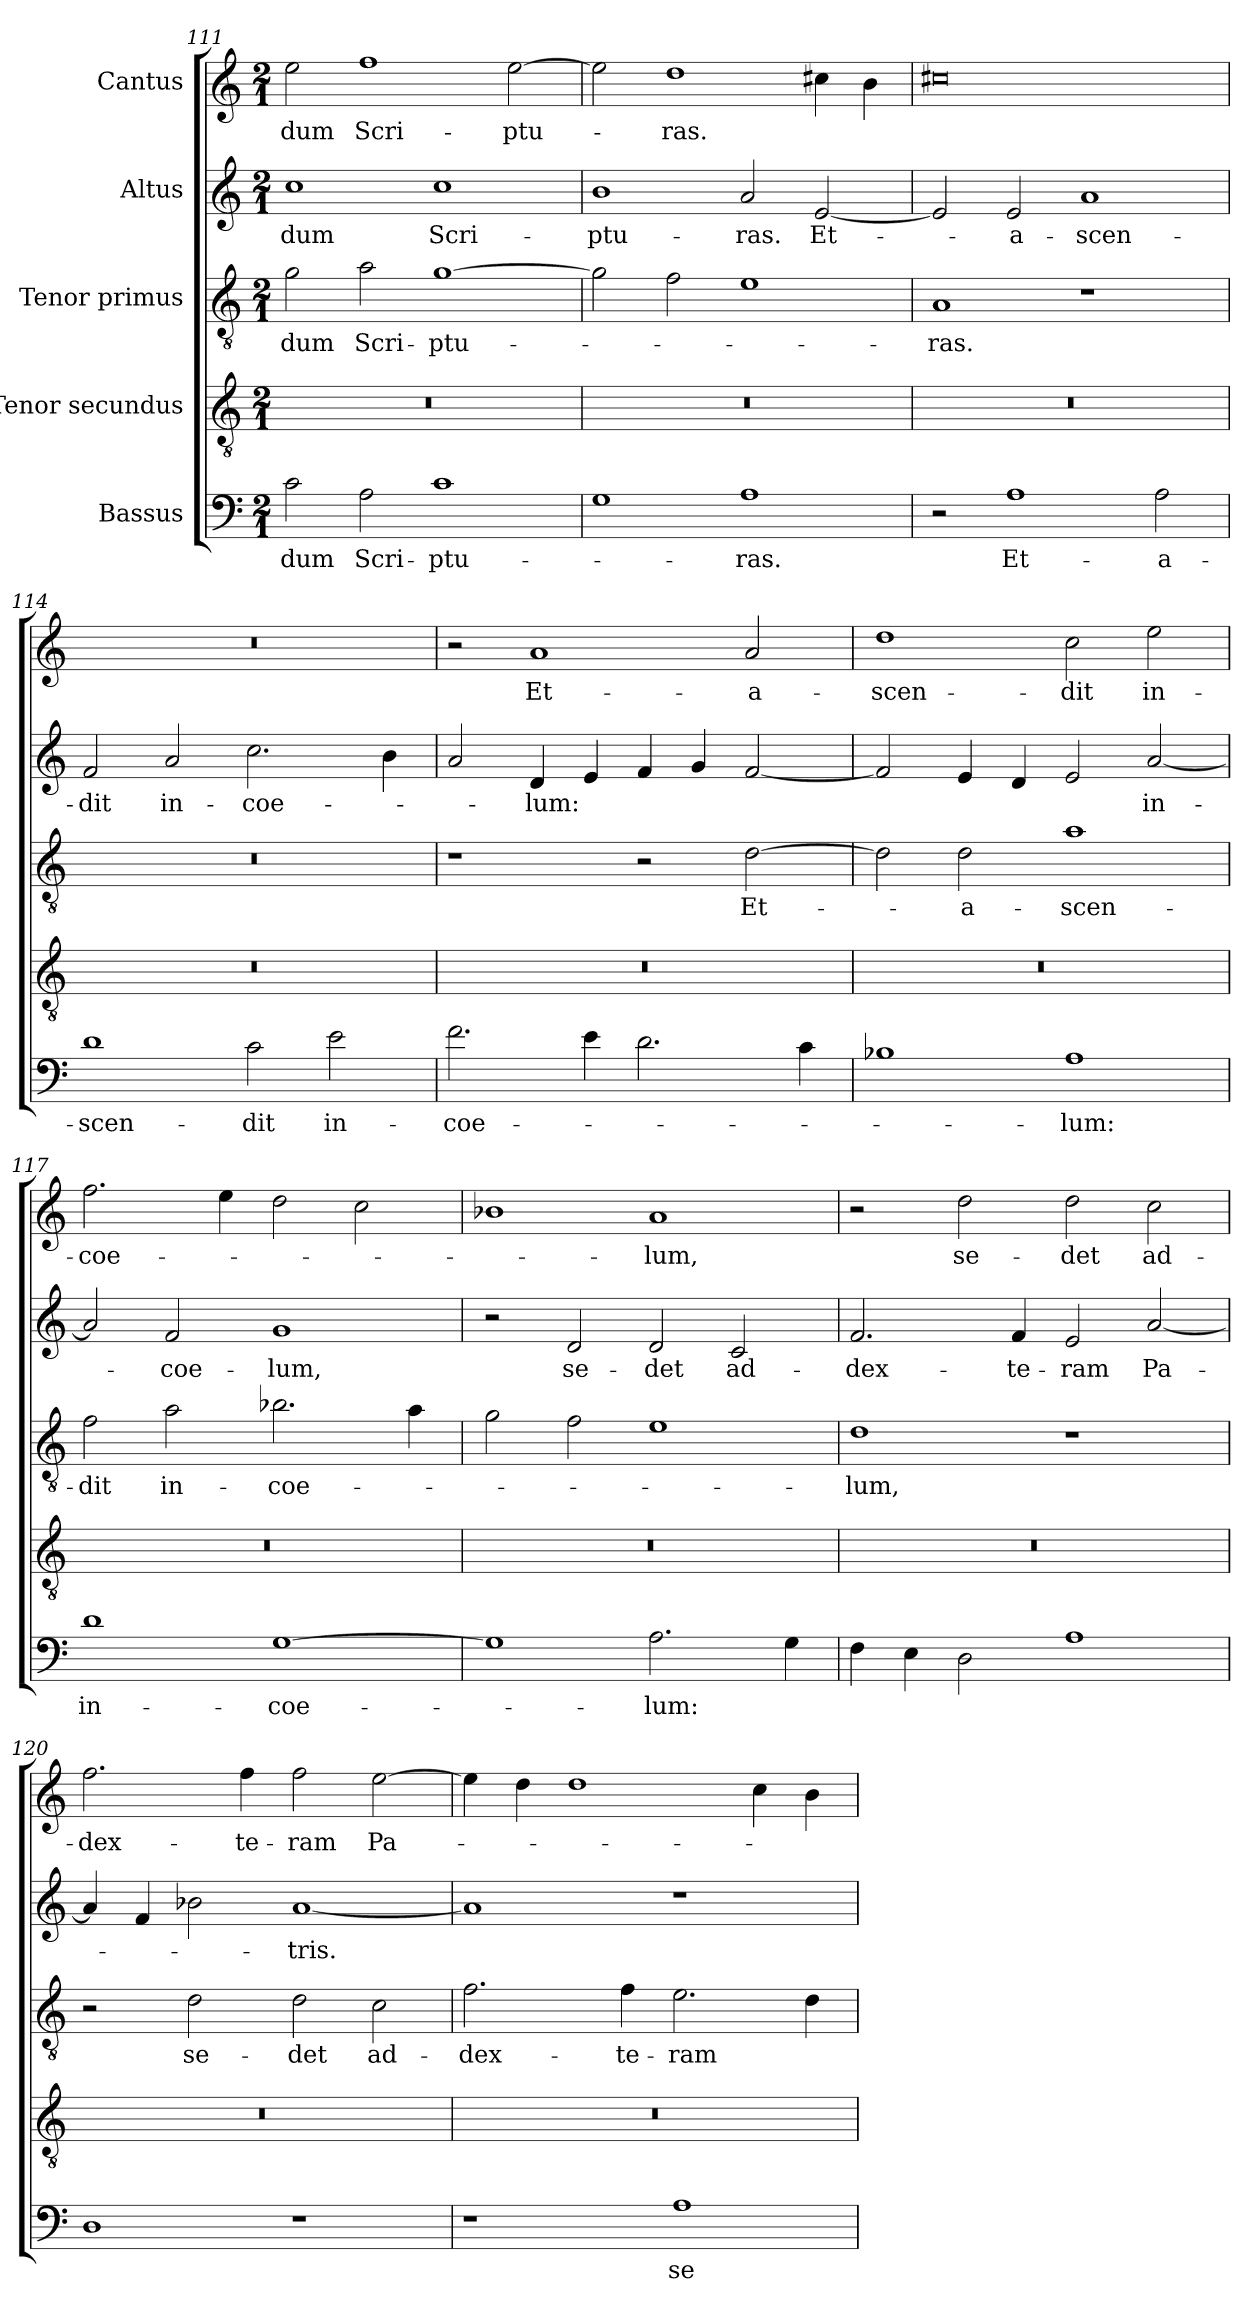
**kern	**text	**kern	**kern	**text	**kern	**text	**kern	**text
*part5	*part5	*part4	*part3	*part3	*part2	*part2	*part1	*part1
*staff5	*staff5	*staff4	*staff3	*staff3	*staff2	*staff2	*staff1	*staff1
*I"Bassus	*	*I"Tenor secundus	*I"Tenor primus	*	*I"Altus	*	*I"Cantus	*
*clefF4	*	*clefGv2	*clefGv2	*	*clefG2	*	*clefG2	*
*k[]	*	*k[]	*k[]	*	*k[]	*	*k[]	*
*M2/1	*	*M2/1	*M2/1	*	*M2/1	*	*M2/1	*
=111	=111	=111	=111	=111	=111	=111	=111	=111
2c\	-dum	0r	2g\	-dum	1cc\	-dum	2ee\	-dum
2A\	Scri-	.	2a\	Scri-	.	.	1ff\	Scri-
1c\	-ptu-	.	[1g\	-ptu-	1cc\	Scri-	.	.
.	.	.	.	.	.	.	[2ee\	-ptu-
=112	=112	=112	=112	=112	=112	=112	=112	=112
1G\	.	0r	2g\]	.	1b\	-ptu-	2ee\]	.
.	.	.	2f\	.	.	.	1dd\	-ras.
1A\	-ras.	.	1e\	.	2a/	-ras.	.	.
.	.	.	.	.	[2e/	Et-	4cc#X\	.
.	.	.	.	.	.	.	4b\	.
=113	=113	=113	=113	=113	=113	=113	=113	=113
2r	.	0r	1A/	-ras.	2e/]	.	0cc#X\	.
1A\	Et-	.	.	.	2e/	a-	.	.
.	.	.	1r	.	1a/	-scen-	.	.
2A\	a-	.	.	.	.	.	.	.
=114	=114	=114	=114	=114	=114	=114	=114	=114
1d\	-scen-	0r	0r	.	2f/	-dit	0r	.
.	.	.	.	.	2a/	in-	.	.
2c\	-dit	.	.	.	2.cc\	coe-	.	.
2e\	in-	.	.	.	.	.	.	.
.	.	.	.	.	4b\	.	.	.
=115	=115	=115	=115	=115	=115	=115	=115	=115
2.f\	coe-	0r	1r	.	2a/	.	2r	.
.	.	.	.	.	4d/	-lum:	1a/	Et-
4e\	.	.	.	.	4e/	.	.	.
2.d\	.	.	2r	.	4f/	.	.	.
.	.	.	.	.	4g/	.	.	.
.	.	.	[2d\	Et-	[2f/	.	2a/	a-
4c\	.	.	.	.	.	.	.	.
=116	=116	=116	=116	=116	=116	=116	=116	=116
1B-X\	.	0r	2d\]	.	2f/]	.	1dd\	-scen-
.	.	.	2d\	a-	4e/	.	.	.
.	.	.	.	.	4d/	.	.	.
1A\	-lum:	.	1a\	-scen-	2e/	.	2cc\	-dit
.	.	.	.	.	[2a/	in-	2ee\	in-
=117	=117	=117	=117	=117	=117	=117	=117	=117
1d\	in-	0r	2f\	-dit	2a/]	.	2.ff\	coe-
.	.	.	2a\	in-	2f/	coe-	.	.
.	.	.	.	.	.	.	4ee\	.
[1G\	coe-	.	2.b-X\	coe-	1g/	-lum,	2dd\	.
.	.	.	.	.	.	.	2cc\	.
.	.	.	4a\	.	.	.	.	.
=118	=118	=118	=118	=118	=118	=118	=118	=118
1G\]	.	0r	2g\	.	2r	.	1b-X\	.
.	.	.	2f\	.	2d/	se-	.	.
2.A\	-lum:	.	1e\	.	2d/	-det	1a/	-lum,
.	.	.	.	.	2c/	ad-	.	.
4G\	.	.	.	.	.	.	.	.
=119	=119	=119	=119	=119	=119	=119	=119	=119
4F\	.	0r	1d\	-lum,	2.f/	dex-	2r	.
4E\	.	.	.	.	.	.	.	.
2D\	.	.	.	.	.	.	2dd\	se-
.	.	.	.	.	4f/	-te-	.	.
1A\	.	.	1r	.	2e/	-ram	2dd\	-det
.	.	.	.	.	[2a/	Pa-	2cc\	ad-
=120	=120	=120	=120	=120	=120	=120	=120	=120
1D\	.	0r	2r	.	4a/]	.	2.ff\	dex-
.	.	.	.	.	4f/	.	.	.
.	.	.	2d\	se-	2b-X\	.	.	.
.	.	.	.	.	.	.	4ff\	-te-
1r	.	.	2d\	-det	[1a/	-tris.	2ff\	-ram
.	.	.	2c\	ad-	.	.	[2ee\	Pa-
=121	=121	=121	=121	=121	=121	=121	=121	=121
1r	.	0r	2.f\	dex-	1a/]	.	4ee\]	.
.	.	.	.	.	.	.	4dd\	.
.	.	.	.	.	.	.	1dd\	.
.	.	.	4f\	-te-	.	.	.	.
1A\	se-	.	2.e\	-ram	1r	.	.	.
.	.	.	.	.	.	.	4cc\	.
.	.	.	4d\	.	.	.	4b\	.
=	=	=	=	=	=	=	=	=
*-	*-	*-	*-	*-	*-	*-	*-	*-
